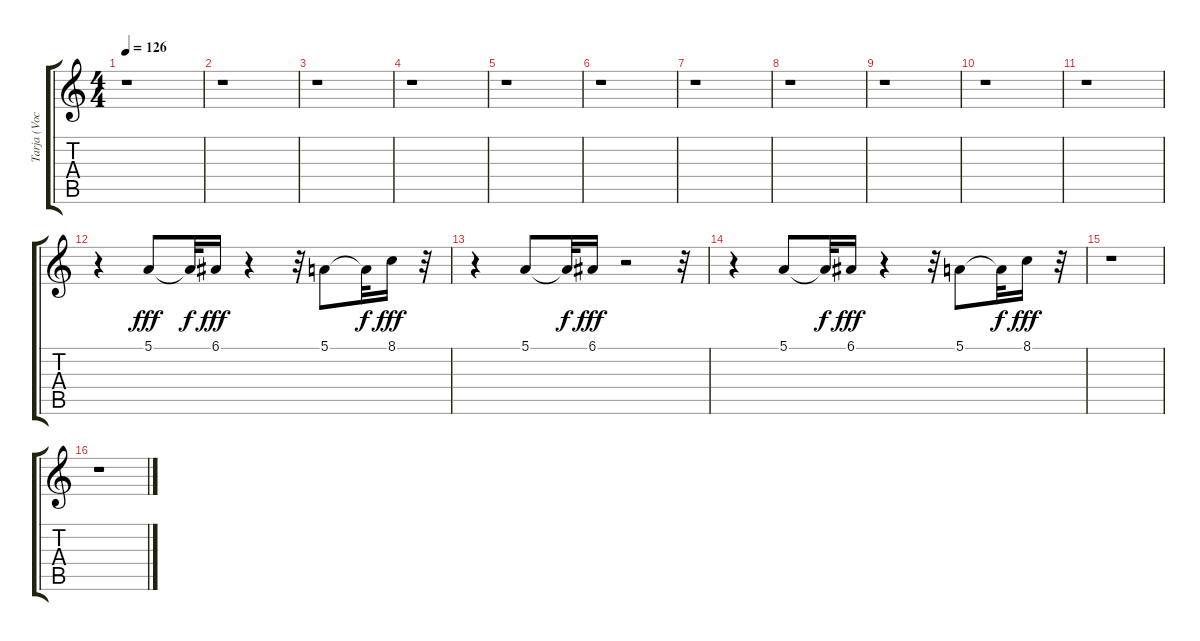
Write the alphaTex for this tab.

\track ("Tarja (Vocals)" "Tarja (Voc") {instrument lead3calliope}
\staff {score tabs}
\tuning (E4 B3 G3 D3 A2 E2) {hide}
\ts (4 4)
\tempo 126
\clef g2
\ks c
r.1{dy fff} |
r.1 |
r.1 |
r.1 |
r.1 |
r.1 |
r.1 |
r.1 |
r.1 |
r.1 |
r.1 |
r.4 5.1.8 5.1{t}.32{dy f} 6.1.16{dy fff} r.4 r.32 5.1.8 5.1{t}.32{dy f} 8.1.16{dy fff} r.32 |
r.4 5.1.8 5.1{t}.32{dy f} 6.1.16{dy fff} r.2 r.32 |
r.4 5.1.8 5.1{t}.32{dy f} 6.1.16{dy fff} r.4 r.32 5.1.8 5.1{t}.32{dy f} 8.1.16{dy fff} r.32 |
r.1 |
r.1
